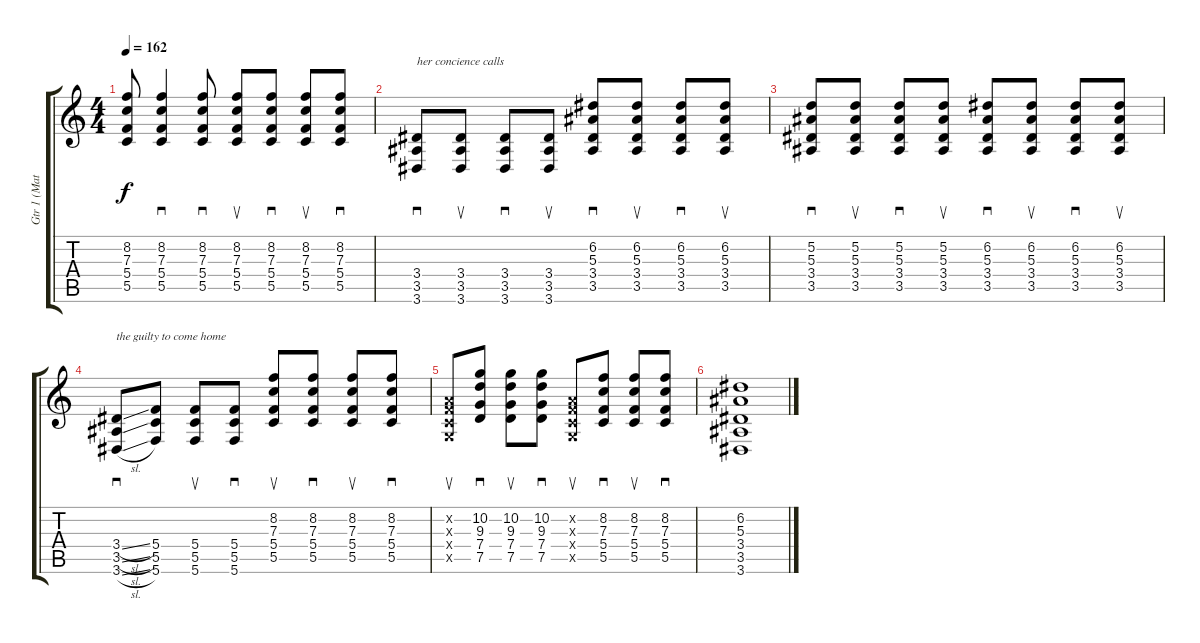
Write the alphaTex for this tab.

\track ("Gtr 1 (Matthew Tuck)" "Gtr 1 (Mat") {instrument acousticguitarsteel}
\staff {score tabs}
\tuning (D4 A3 F3 C3 G2 C2) {hide}
\ts (4 4)
\tempo 162
\clef g2
\ks c
(8.2{t} 7.3{t} 5.4{t} 5.5{t}).8{dy f} (8.2 7.3 5.4 5.5).4{sd} (8.2 7.3 5.4 5.5).8{sd} (8.2 7.3 5.4 5.5).8{su} (8.2 7.3 5.4 5.5).8{sd} (8.2 7.3 5.4 5.5).8{su} (8.2 7.3 5.4 5.5).8{sd} |
(3.4 3.5 3.6).8{sd txt "her concience calls"} (3.4 3.5 3.6).8{su} (3.4 3.5 3.6).8{sd} (3.4 3.5 3.6).8{su} (6.2 5.3 3.4 3.5).8{sd} (6.2 5.3 3.4 3.5).8{su} (6.2 5.3 3.4 3.5).8{sd} (6.2 5.3 3.4 3.5).8{su} |
(5.2 5.3 3.4 3.5).8{sd} (5.2 5.3 3.4 3.5).8{su} (5.2 5.3 3.4 3.5).8{sd} (5.2 5.3 3.4 3.5).8{su} (6.2 5.3 3.4 3.5).8{sd} (6.2 5.3 3.4 3.5).8{su} (6.2 5.3 3.4 3.5).8{sd} (6.2 5.3 3.4 3.5).8{su} |
(3.4{sl} 3.5{sl} 3.6{sl}).8{sd txt "the guilty to come home"} (5.4 5.5 5.6).8 (5.4 5.5 5.6).8{su} (5.4 5.5 5.6).8{sd} (8.2 7.3 5.4 5.5).8{su} (8.2 7.3 5.4 5.5).8{sd} (8.2 7.3 5.4 5.5).8{su} (8.2 7.3 5.4 5.5).8{sd} |
(0.2{x} 0.3{x} 0.4{x} 0.5{x}).8{su} (10.2 9.3 7.4 7.5).8{sd} (10.2 9.3 7.4 7.5).8{su} (10.2 9.3 7.4 7.5).8{sd} (0.2{x} 0.3{x} 0.4{x} 0.5{x}).8{su} (8.2 7.3 5.4 5.5).8{sd} (8.2 7.3 5.4 5.5).8{su} (8.2 7.3 5.4 5.5).8{sd} |
(6.2 5.3 3.4 3.5 3.6).1
